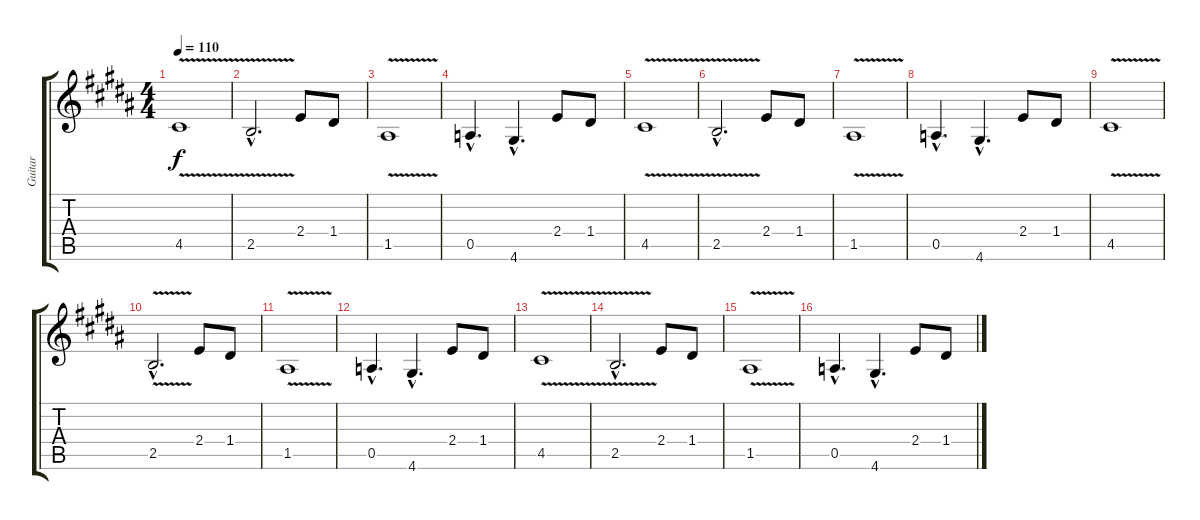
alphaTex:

\track ("Guitar" "Guitar") {instrument distortionguitar}
\staff {score tabs}
\tuning (E4 B3 G3 D3 A2 E2) {hide}
\ts (4 4)
\section ("" "")
\tempo 110
\clef g2
\ks b
4.5{v}.1{dy f} |
2.5{v hac}.2{d} 2.4.8 1.4.8 |
1.5{v}.1 |
0.5{hac}.4{d} 4.6{hac}.4{d} 2.4.8 1.4.8 |
4.5{v}.1 |
2.5{v hac}.2{d} 2.4.8 1.4.8 |
1.5{v}.1 |
0.5{hac}.4{d} 4.6{hac}.4{d} 2.4.8 1.4.8 |
4.5{v}.1 |
2.5{v hac}.2{d} 2.4.8 1.4.8 |
1.5{v}.1 |
0.5{hac}.4{d} 4.6{hac}.4{d} 2.4.8 1.4.8 |
4.5{v}.1 |
2.5{v hac}.2{d} 2.4.8 1.4.8 |
1.5{v}.1 |
0.5{hac}.4{d} 4.6{hac}.4{d} 2.4.8 1.4.8
